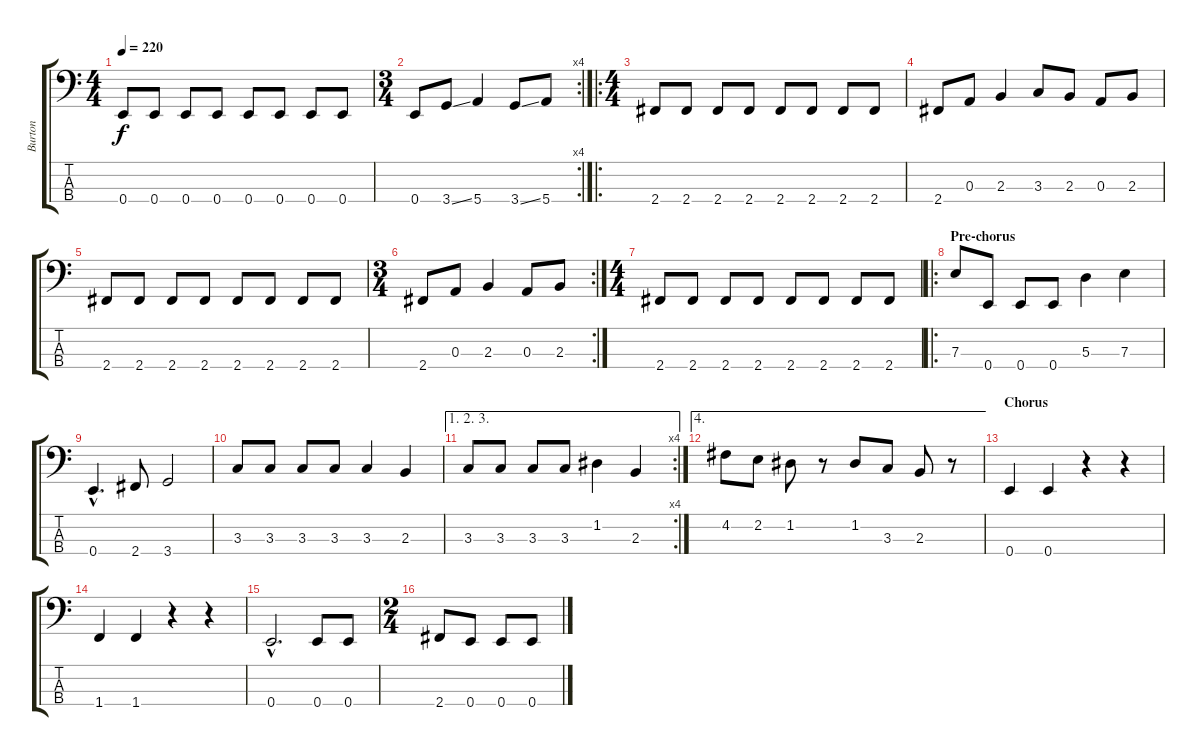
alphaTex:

\track ("Burton" "Burton") {instrument electricbassfinger}
\staff {score tabs}
\tuning (G2 D2 A1 E1) {hide}
\ts (4 4)
\tempo 220
\clef f4
\ks c
0.4.8{dy f} 0.4.8 0.4.8 0.4.8 0.4.8 0.4.8 0.4.8 0.4.8 |
\rc 4
\ts (3 4)
0.4.8 3.4{ss}.8 5.4.4 3.4{ss}.8 5.4.8 |
\ro
\ts (4 4)
2.4.8 2.4.8 2.4.8 2.4.8 2.4.8 2.4.8 2.4.8 2.4.8 |
2.4.8 0.3.8 2.3.4 3.3.8 2.3.8 0.3.8 2.3.8 |
2.4.8 2.4.8 2.4.8 2.4.8 2.4.8 2.4.8 2.4.8 2.4.8 |
\rc 2
\ts (3 4)
2.4.8 0.3.8 2.3.4 0.3.8 2.3.8 |
\ts (4 4)
2.4.8 2.4.8 2.4.8 2.4.8 2.4.8 2.4.8 2.4.8 2.4.8 |
\ro
\section ("" "Pre-chorus")
7.3.8 0.4.8 0.4.8 0.4.8 5.3.4 7.3.4 |
0.4{hac}.4{d} 2.4.8 3.4.2 |
3.3.8 3.3.8 3.3.8 3.3.8 3.3.4 2.3.4 |
\ae (1 2 3)
\rc 4
3.3.8 3.3.8 3.3.8 3.3.8 1.2.4 2.3.4 |
\ae 4
4.2.8 2.2.8 1.2.8 r.8 1.2.8 3.3.8 2.3.8 r.8 |
\section ("" "Chorus")
0.4.4 0.4.4 r.4 r.4 |
1.4.4 1.4.4 r.4 r.4 |
0.4{hac}.2{d} 0.4.8 0.4.8 |
\ts (2 4)
2.4.8 0.4.8 0.4.8 0.4.8
